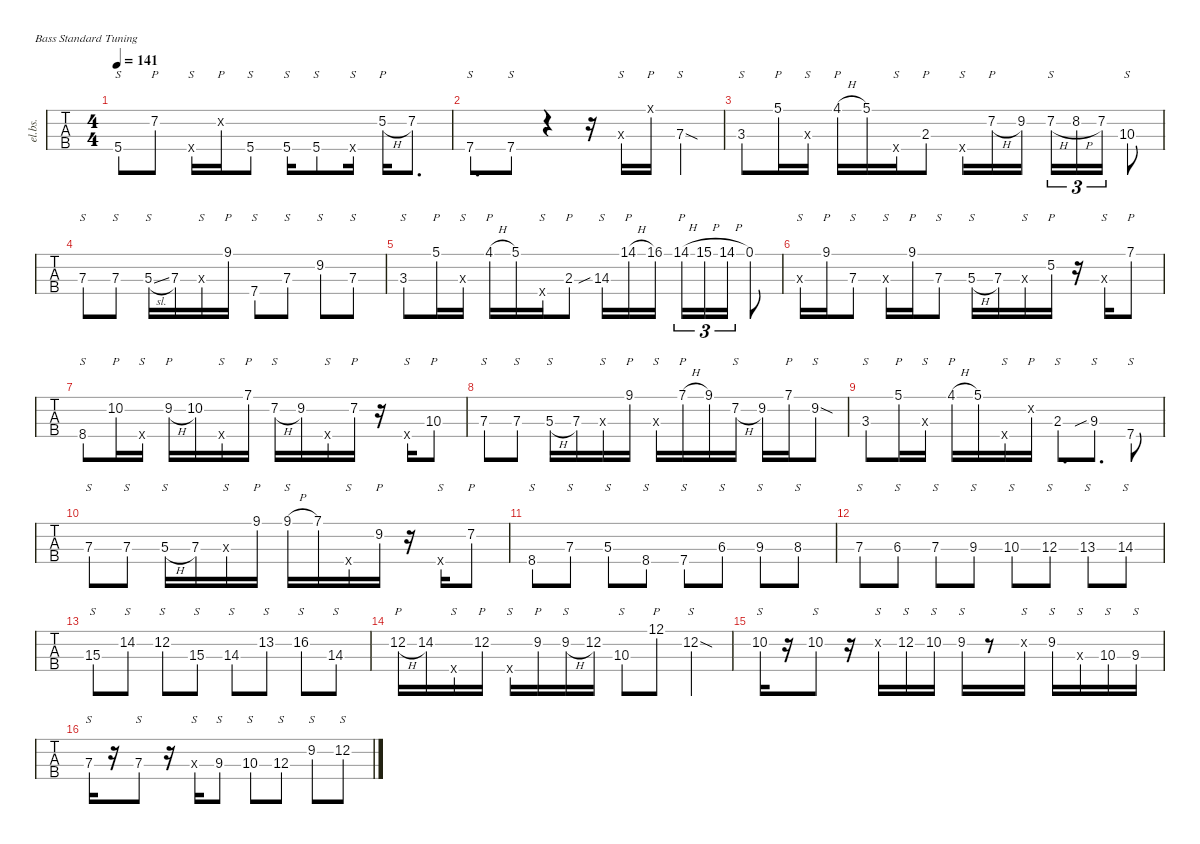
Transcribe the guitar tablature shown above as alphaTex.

\defaultSystemsLayout 4
\hideDynamics
\bracketExtendMode nobrackets
\otherSystemsTrackNameOrientation horizontal
\track ("Electric Bass" "el.bs.") {instrument electricbassfinger}
\staff {tabs}
\tuning (G2 D2 A1 E1)
\ts (4 4)
\tempo 141
\clef f4
\ks c
5.4.8{s dy mf} 7.2.8{p} 0.4{x}.16{s} 0.2{x}.16{p} 5.4.8{s} 5.4.16{s} 5.4.8{s} 0.4{x}.16{s} 5.2{h}.16{p} 7.2.8{d} |
7.4.8{s d} 7.4.8{s} r.4 r.16 0.3{x}.16{s} 0.1{x}.16{p} 7.3{sod}.4{s} |
3.3.8{s} 5.1.16{p} 0.3{x}.16{s} 4.1{h}.16{p} 5.1.16 0.4{x}.16{s} 2.3.8{p} 0.4{x}.16{s} 7.2{h}.16{p} 9.2.16 7.2{h}.16{s tu (3 2)} 8.2{h acc #}.16{tu (3 2)} 7.2.16{tu (3 2)} 10.3.8{s} |
7.3.8{s} 7.3.8{s} 5.3{sl}.16{s} 7.3.16 0.3{x}.16{s} 9.1.16{p} 7.4.8{s} 7.3.8{s} 9.2.8{s} 7.3.8{s} |
3.3.8{s} 5.1.16{p} 0.3{x}.16{s} 4.1{h}.16{p} 5.1.16 0.4{x}.16{s} 2.3.8{p} 14.3{sib}.16{s} 14.1{h}.16{p} 16.1.16 14.1{h}.16{p tu (3 2)} 15.1{h acc #}.16{tu (3 2)} 14.1{h}.16{tu (3 2)} 0.1.8 |
0.3{x}.16{s} 9.1.16{p} 7.3.8{s} 0.3{x}.16{s} 9.1.16{p} 7.3.8{s} 5.3{h}.16{s} 7.3.16 0.3{x}.16{s} 5.2.16{p} r.16 0.3{x}.16{s} 7.1.8{p} |
8.4.8{s} 10.2.16{p} 0.4{x}.16{s} 9.2{h}.16{p} 10.2.16 0.4{x}.16{s} 7.1.16{p} 7.2{h}.16{s} 9.2.16 0.4{x}.16{s} 7.2.16{p} r.16 0.4{x}.16{s} 10.3.8{p} |
7.3.8{s} 7.3.8{s} 5.3{h}.16{s} 7.3.16 0.3{x}.16{s} 9.1.16{p} 0.3{x}.16{s} 7.1{h}.16{p} 9.1.16 7.2{h}.16{s} 9.2.16 7.1.16{p} 9.2{sod}.8{s} |
3.3.8{s} 5.1.16{p} 0.3{x}.16{s} 4.1{h}.16{p} 5.1.16 0.4{x}.16{s} 0.2{x}.16{p} 2.3.8{s d} 9.3{sib acc #}.8{s d} 7.4.8{s} |
7.3.8{s} 7.3.8{s} 5.3{h}.16{s} 7.3.16 0.3{x}.16{s} 9.1.16{p} 9.1{h}.16{s} 7.1.16 0.4{x}.16{s} 9.2.16{p} r.16 0.4{x}.16{s} 7.2.8{p} |
8.4.8{s} 7.3.8{s} 5.3.8{s} 8.4.8{s} 7.4.8{s} 6.3{acc #}.8{s} 9.3{acc #}.8{s} 8.3.8{s} |
7.3.8{s} 6.3{acc #}.8{s} 7.3.8{s} 9.3{acc #}.8{s} 10.3.8{s} 12.3.8{s} 13.3{acc #}.8{s} 14.3.8{s} |
15.3.8{s} 14.2.8{s} 12.2.8{s} 15.3.8{s} 14.3.8{s} 13.2{acc #}.8{s} 16.2{acc #}.8{s} 14.3.8{s} |
12.2{h}.16{p} 14.2.16 0.4{x}.16{s} 12.2.16{p} 0.4{x}.16{s} 9.2.16{p} 9.2{h}.16{s} 12.2.16 10.3.8{s} 12.1.8{p} 12.2{sod}.4{s} |
10.2.16{s} r.16 10.2.8{s} r.16 0.2{x}.16{s} 12.2.16{s} 10.2.16{s} 9.2.16{s} r.8 0.2{x}.16{s} 9.2.16{s} 0.3{x}.16{s} 10.3.16{s} 9.3{acc #}.16{s} |
7.3.16{s} r.16 7.3.8{s} r.16 0.3{x}.16{s} 9.3{acc #}.8{s} 10.3.8{s} 12.3.8{s} 9.2.8{s} 12.2.8{s}
